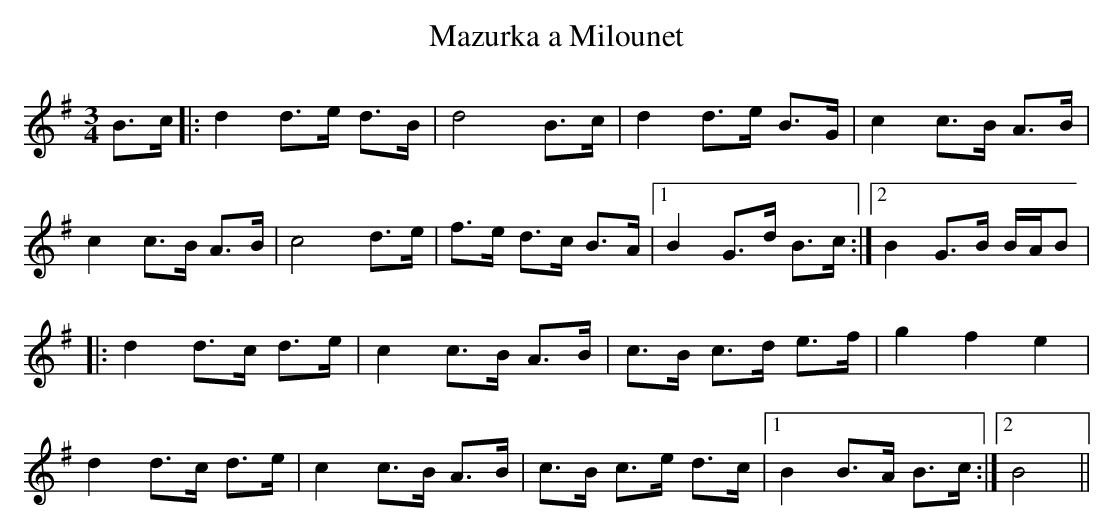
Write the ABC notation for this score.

X:1
T:Mazurka a Milounet
L:1/8
M:3/4
K:G major
B>c |: d2 d>e d>B | d4 B>c | d2 d>e B>G | c2 c>B A>B |
c2 c>B A>B | c4 d>e | f>e d>c B>A |1 B2 G>d B>c :|2 B2G>B B/A/B |
|: d2 d>c d>e | c2 c>B A>B | c>B c>d e>f | g2f2e2 |
d2 d>c d>e | c2 c>B A>B | c>B c>e d>c |1 B2 B>A B>c :|2 B4 ||
